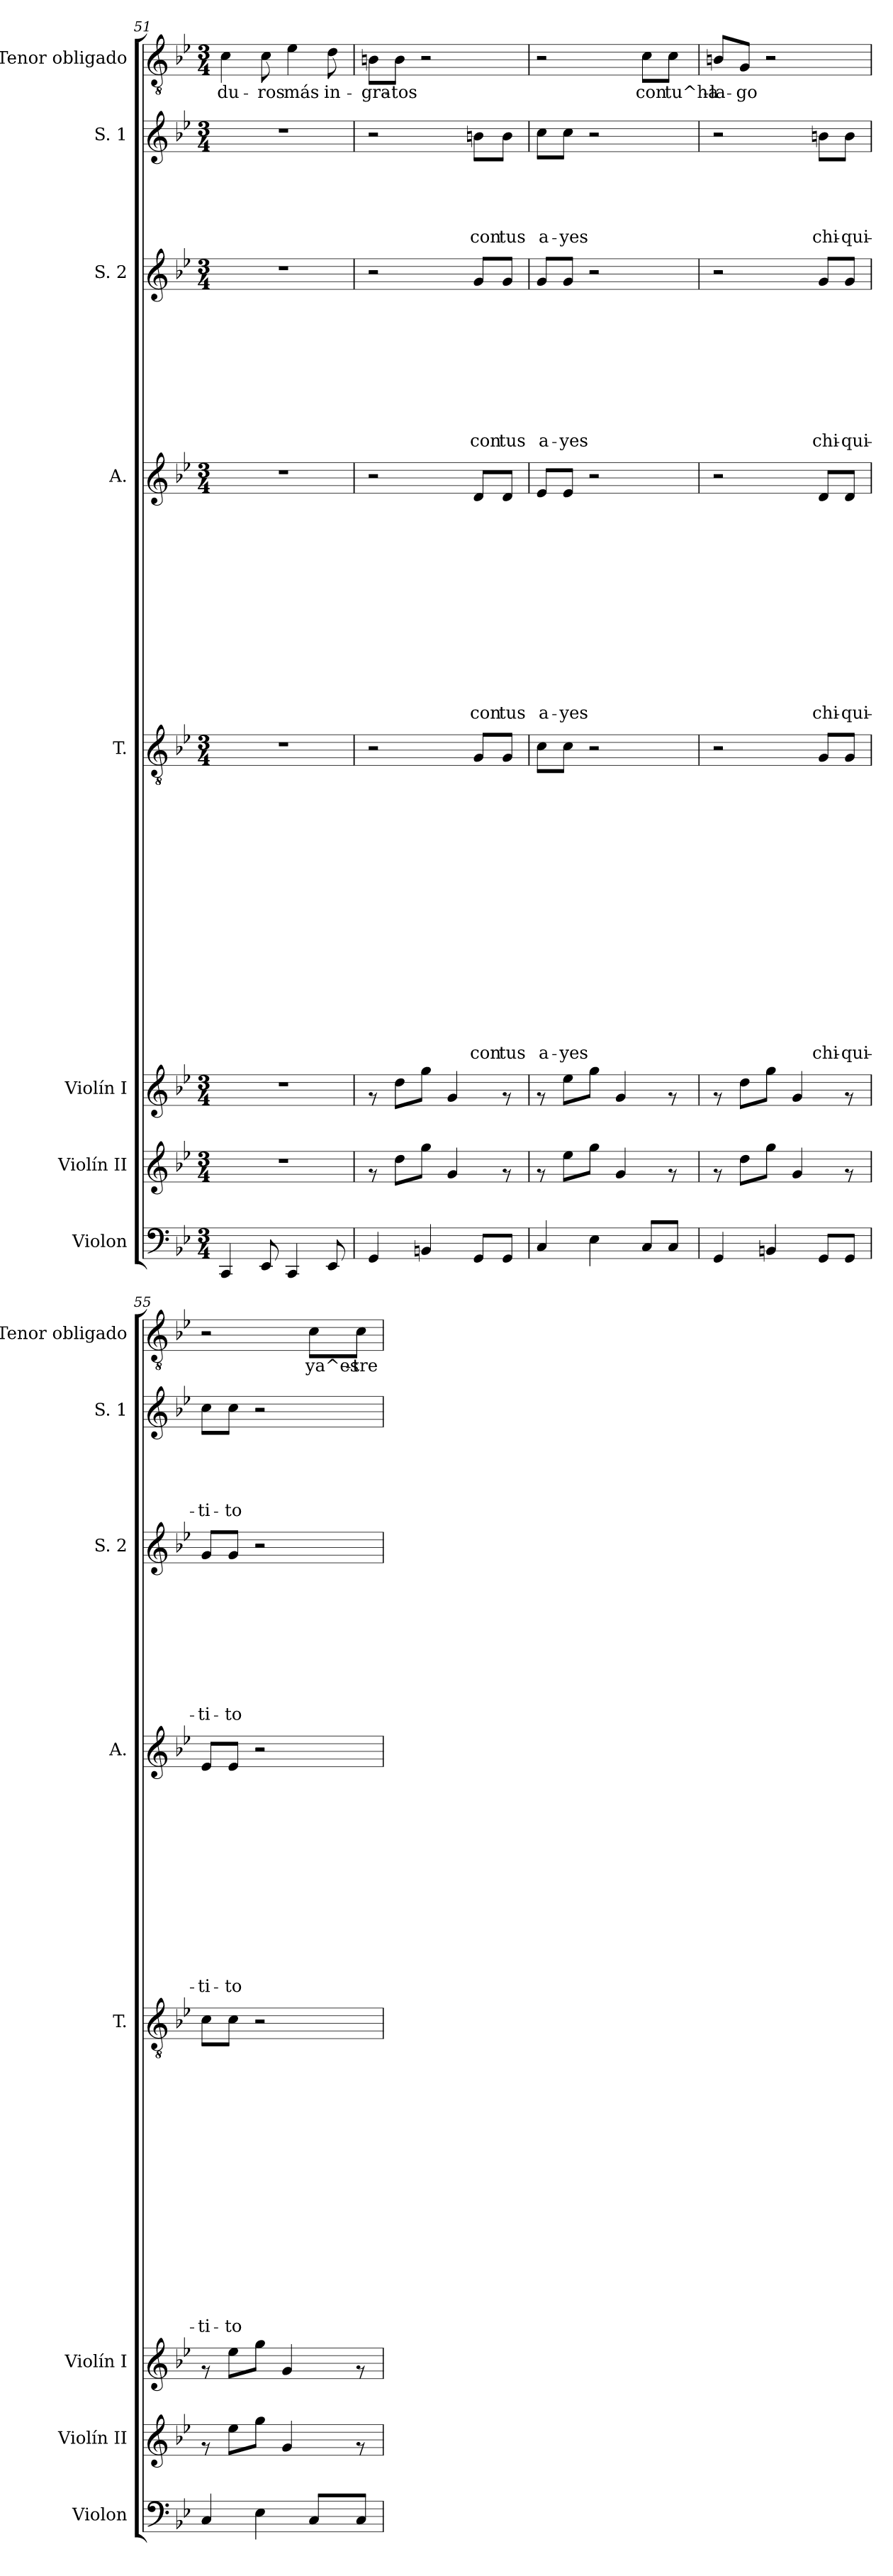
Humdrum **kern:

**kern	**kern	**kern	**kern	**text	**text	**text	**text	**text	**text	**text	**text	**text	**text	**text	**text	**text	**text	**text	**text	**text	**kern	**text	**text	**text	**text	**text	**text	**text	**text	**text	**text	**text	**text	**text	**kern	**text	**text	**text	**text	**text	**text	**text	**text	**text	**kern	**text	**text	**text	**text	**text	**kern	**text
*part8	*part7	*part6	*part5	*part5	*part5	*part5	*part5	*part5	*part5	*part5	*part5	*part5	*part5	*part5	*part5	*part5	*part5	*part5	*part5	*part5	*part4	*part4	*part4	*part4	*part4	*part4	*part4	*part4	*part4	*part4	*part4	*part4	*part4	*part4	*part3	*part3	*part3	*part3	*part3	*part3	*part3	*part3	*part3	*part3	*part2	*part2	*part2	*part2	*part2	*part2	*part1	*part1
*staff8	*staff7	*staff6	*staff5	*staff5	*staff5	*staff5	*staff5	*staff5	*staff5	*staff5	*staff5	*staff5	*staff5	*staff5	*staff5	*staff5	*staff5	*staff5	*staff5	*staff5	*staff4	*staff4	*staff4	*staff4	*staff4	*staff4	*staff4	*staff4	*staff4	*staff4	*staff4	*staff4	*staff4	*staff4	*staff3	*staff3	*staff3	*staff3	*staff3	*staff3	*staff3	*staff3	*staff3	*staff3	*staff2	*staff2	*staff2	*staff2	*staff2	*staff2	*staff1	*staff1
*I"Violon	*I"Violín II	*I"Violín I	*I"T.	*	*	*	*	*	*	*	*	*	*	*	*	*	*	*	*	*	*I"A.	*	*	*	*	*	*	*	*	*	*	*	*	*	*I"S. 2	*	*	*	*	*	*	*	*	*	*I"S. 1	*	*	*	*	*	*I"Tenor obligado	*
*I'Violon	*I'Violín II	*I'Violín I	*I'T.	*	*	*	*	*	*	*	*	*	*	*	*	*	*	*	*	*	*I'A.	*	*	*	*	*	*	*	*	*	*	*	*	*	*I'S. 2	*	*	*	*	*	*	*	*	*	*I'S. 1	*	*	*	*	*	*I'Tenor obligado	*
!!LO:PB:g=z
*clefF4	*clefG2	*clefG2	*clefGv2	*	*	*	*	*	*	*	*	*	*	*	*	*	*	*	*	*	*clefG2	*	*	*	*	*	*	*	*	*	*	*	*	*	*clefG2	*	*	*	*	*	*	*	*	*	*clefG2	*	*	*	*	*	*clefGv2	*
*k[b-e-]	*k[b-e-]	*k[b-e-]	*k[b-e-]	*	*	*	*	*	*	*	*	*	*	*	*	*	*	*	*	*	*k[b-e-]	*	*	*	*	*	*	*	*	*	*	*	*	*	*k[b-e-]	*	*	*	*	*	*	*	*	*	*k[b-e-]	*	*	*	*	*	*k[b-e-]	*
*B-:	*B-:	*B-:	*B-:	*	*	*	*	*	*	*	*	*	*	*	*	*	*	*	*	*	*B-:	*	*	*	*	*	*	*	*	*	*	*	*	*	*B-:	*	*	*	*	*	*	*	*	*	*B-:	*	*	*	*	*	*B-:	*
*M3/4	*M3/4	*M3/4	*M3/4	*	*	*	*	*	*	*	*	*	*	*	*	*	*	*	*	*	*M3/4	*	*	*	*	*	*	*	*	*	*	*	*	*	*M3/4	*	*	*	*	*	*	*	*	*	*M3/4	*	*	*	*	*	*M3/4	*
=51	=51	=51	=51	=51	=51	=51	=51	=51	=51	=51	=51	=51	=51	=51	=51	=51	=51	=51	=51	=51	=51	=51	=51	=51	=51	=51	=51	=51	=51	=51	=51	=51	=51	=51	=51	=51	=51	=51	=51	=51	=51	=51	=51	=51	=51	=51	=51	=51	=51	=51	=51	=51
!	!	!	!	!	!	!	!	!	!	!	!	!	!	!	!	!	!	!	!	!	!	!	!	!	!	!	!	!	!	!	!	!	!	!	!	!	!	!	!	!	!	!	!	!	!	!	!	!	!	!	!	!LO:LY:b
4CC/	2.r	2.r	2.r	.	.	.	.	.	.	.	.	.	.	.	.	.	.	.	.	.	2.r	.	.	.	.	.	.	.	.	.	.	.	.	.	2.r	.	.	.	.	.	.	.	.	.	2.r	.	.	.	.	.	4c\	du-
!	!	!	!	!	!	!	!	!	!	!	!	!	!	!	!	!	!	!	!	!	!	!	!	!	!	!	!	!	!	!	!	!	!	!	!	!	!	!	!	!	!	!	!	!	!	!	!	!	!	!	!	!LO:LY:b
8EE-/	.	.	.	.	.	.	.	.	.	.	.	.	.	.	.	.	.	.	.	.	.	.	.	.	.	.	.	.	.	.	.	.	.	.	.	.	.	.	.	.	.	.	.	.	.	.	.	.	.	.	8c\	-ros
!	!	!	!	!	!	!	!	!	!	!	!	!	!	!	!	!	!	!	!	!	!	!	!	!	!	!	!	!	!	!	!	!	!	!	!	!	!	!	!	!	!	!	!	!	!	!	!	!	!	!	!	!LO:LY:b
4CC/	.	.	.	.	.	.	.	.	.	.	.	.	.	.	.	.	.	.	.	.	.	.	.	.	.	.	.	.	.	.	.	.	.	.	.	.	.	.	.	.	.	.	.	.	.	.	.	.	.	.	4e-\	más
!	!	!	!	!	!	!	!	!	!	!	!	!	!	!	!	!	!	!	!	!	!	!	!	!	!	!	!	!	!	!	!	!	!	!	!	!	!	!	!	!	!	!	!	!	!	!	!	!	!	!	!	!LO:LY:b
8EE-/	.	.	.	.	.	.	.	.	.	.	.	.	.	.	.	.	.	.	.	.	.	.	.	.	.	.	.	.	.	.	.	.	.	.	.	.	.	.	.	.	.	.	.	.	.	.	.	.	.	.	8d\	in-
=52	=52	=52	=52	=52	=52	=52	=52	=52	=52	=52	=52	=52	=52	=52	=52	=52	=52	=52	=52	=52	=52	=52	=52	=52	=52	=52	=52	=52	=52	=52	=52	=52	=52	=52	=52	=52	=52	=52	=52	=52	=52	=52	=52	=52	=52	=52	=52	=52	=52	=52	=52	=52
!	!	!	!	!	!	!	!	!	!	!	!	!	!	!	!	!	!	!	!	!	!	!	!	!	!	!	!	!	!	!	!	!	!	!	!	!	!	!	!	!	!	!	!	!	!	!	!	!	!	!	!	!LO:LY:b
4GG/	8rf	8rf	2r	.	.	.	.	.	.	.	.	.	.	.	.	.	.	.	.	.	2r	.	.	.	.	.	.	.	.	.	.	.	.	.	2r	.	.	.	.	.	.	.	.	.	2r	.	.	.	.	.	8Bn\L	-gra-
!	!	!	!	!	!	!	!	!	!	!	!	!	!	!	!	!	!	!	!	!	!	!	!	!	!	!	!	!	!	!	!	!	!	!	!	!	!	!	!	!	!	!	!	!	!	!	!	!	!	!	!	!LO:LY:b
.	8dd\L	8dd\L	.	.	.	.	.	.	.	.	.	.	.	.	.	.	.	.	.	.	.	.	.	.	.	.	.	.	.	.	.	.	.	.	.	.	.	.	.	.	.	.	.	.	.	.	.	.	.	.	8B\J	-tos
4BBn/	8gg\J	8gg\J	.	.	.	.	.	.	.	.	.	.	.	.	.	.	.	.	.	.	.	.	.	.	.	.	.	.	.	.	.	.	.	.	.	.	.	.	.	.	.	.	.	.	.	.	.	.	.	.	2r	.
.	4g/	4g/	.	.	.	.	.	.	.	.	.	.	.	.	.	.	.	.	.	.	.	.	.	.	.	.	.	.	.	.	.	.	.	.	.	.	.	.	.	.	.	.	.	.	.	.	.	.	.	.	.	.
!	!	!	!	!	!	!	!	!	!	!	!	!	!	!	!	!	!	!	!	!LO:LY:b	!	!	!	!	!	!	!	!	!	!	!	!	!	!LO:LY:b	!	!	!	!	!	!	!	!	!	!LO:LY:b	!	!	!	!	!	!LO:LY:b	!	!
8GG/L	.	.	8G/L	.	.	.	.	.	.	.	.	.	.	.	.	.	.	.	.	con	8d/L	.	.	.	.	.	.	.	.	.	.	.	.	con	8g/L	.	.	.	.	.	.	.	.	con	8bn\L	.	.	.	.	con	.	.
!	!	!	!	!	!	!	!	!	!	!	!	!	!	!	!	!	!	!	!	!LO:LY:b	!	!	!	!	!	!	!	!	!	!	!	!	!	!LO:LY:b	!	!	!	!	!	!	!	!	!	!LO:LY:b	!	!	!	!	!	!LO:LY:b	!	!
8GG/J	8rf	8rf	8G/J	.	.	.	.	.	.	.	.	.	.	.	.	.	.	.	.	tus	8d/J	.	.	.	.	.	.	.	.	.	.	.	.	tus	8g/J	.	.	.	.	.	.	.	.	tus	8b\J	.	.	.	.	tus	.	.
=53	=53	=53	=53	=53	=53	=53	=53	=53	=53	=53	=53	=53	=53	=53	=53	=53	=53	=53	=53	=53	=53	=53	=53	=53	=53	=53	=53	=53	=53	=53	=53	=53	=53	=53	=53	=53	=53	=53	=53	=53	=53	=53	=53	=53	=53	=53	=53	=53	=53	=53	=53	=53
!	!	!	!	!	!	!	!	!	!	!	!	!	!	!	!	!	!	!	!	!LO:LY:b	!	!	!	!	!	!	!	!	!	!	!	!	!	!LO:LY:b	!	!	!	!	!	!	!	!	!	!LO:LY:b	!	!	!	!	!	!LO:LY:b	!	!
4C/	8rf	8rf	8c\L	.	.	.	.	.	.	.	.	.	.	.	.	.	.	.	.	a-	8e-/L	.	.	.	.	.	.	.	.	.	.	.	.	a-	8g/L	.	.	.	.	.	.	.	.	a-	8cc\L	.	.	.	.	a-	2r	.
!	!	!	!	!	!	!	!	!	!	!	!	!	!	!	!	!	!	!	!	!LO:LY:b	!	!	!	!	!	!	!	!	!	!	!	!	!	!LO:LY:b	!	!	!	!	!	!	!	!	!	!LO:LY:b	!	!	!	!	!	!LO:LY:b	!	!
.	8ee-\L	8ee-\L	8c\J	.	.	.	.	.	.	.	.	.	.	.	.	.	.	.	.	-yes	8e-/J	.	.	.	.	.	.	.	.	.	.	.	.	-yes	8g/J	.	.	.	.	.	.	.	.	-yes	8cc\J	.	.	.	.	-yes	.	.
4E-\	8gg\J	8gg\J	2r	.	.	.	.	.	.	.	.	.	.	.	.	.	.	.	.	.	2r	.	.	.	.	.	.	.	.	.	.	.	.	.	2r	.	.	.	.	.	.	.	.	.	2r	.	.	.	.	.	.	.
.	4g/	4g/	.	.	.	.	.	.	.	.	.	.	.	.	.	.	.	.	.	.	.	.	.	.	.	.	.	.	.	.	.	.	.	.	.	.	.	.	.	.	.	.	.	.	.	.	.	.	.	.	.	.
!	!	!	!	!	!	!	!	!	!	!	!	!	!	!	!	!	!	!	!	!	!	!	!	!	!	!	!	!	!	!	!	!	!	!	!	!	!	!	!	!	!	!	!	!	!	!	!	!	!	!	!	!LO:LY:b
8C/L	.	.	.	.	.	.	.	.	.	.	.	.	.	.	.	.	.	.	.	.	.	.	.	.	.	.	.	.	.	.	.	.	.	.	.	.	.	.	.	.	.	.	.	.	.	.	.	.	.	.	8c\L	con
!	!	!	!	!	!	!	!	!	!	!	!	!	!	!	!	!	!	!	!	!	!	!	!	!	!	!	!	!	!	!	!	!	!	!	!	!	!	!	!	!	!	!	!	!	!	!	!	!	!	!	!	!LO:LY:b
8C/J	8rf	8rf	.	.	.	.	.	.	.	.	.	.	.	.	.	.	.	.	.	.	.	.	.	.	.	.	.	.	.	.	.	.	.	.	.	.	.	.	.	.	.	.	.	.	.	.	.	.	.	.	8c\J	tu^ha-
=54	=54	=54	=54	=54	=54	=54	=54	=54	=54	=54	=54	=54	=54	=54	=54	=54	=54	=54	=54	=54	=54	=54	=54	=54	=54	=54	=54	=54	=54	=54	=54	=54	=54	=54	=54	=54	=54	=54	=54	=54	=54	=54	=54	=54	=54	=54	=54	=54	=54	=54	=54	=54
!	!	!	!	!	!	!	!	!	!	!	!	!	!	!	!	!	!	!	!	!	!	!	!	!	!	!	!	!	!	!	!	!	!	!	!	!	!	!	!	!	!	!	!	!	!	!	!	!	!	!	!	!LO:LY:b
4GG/	8rf	8rf	2r	.	.	.	.	.	.	.	.	.	.	.	.	.	.	.	.	.	2r	.	.	.	.	.	.	.	.	.	.	.	.	.	2r	.	.	.	.	.	.	.	.	.	2r	.	.	.	.	.	8Bn/L	-la-
!	!	!	!	!	!	!	!	!	!	!	!	!	!	!	!	!	!	!	!	!	!	!	!	!	!	!	!	!	!	!	!	!	!	!	!	!	!	!	!	!	!	!	!	!	!	!	!	!	!	!	!	!LO:LY:b
.	8dd\L	8dd\L	.	.	.	.	.	.	.	.	.	.	.	.	.	.	.	.	.	.	.	.	.	.	.	.	.	.	.	.	.	.	.	.	.	.	.	.	.	.	.	.	.	.	.	.	.	.	.	.	8G/J	-go
4BBn/	8gg\J	8gg\J	.	.	.	.	.	.	.	.	.	.	.	.	.	.	.	.	.	.	.	.	.	.	.	.	.	.	.	.	.	.	.	.	.	.	.	.	.	.	.	.	.	.	.	.	.	.	.	.	2r	.
.	4g/	4g/	.	.	.	.	.	.	.	.	.	.	.	.	.	.	.	.	.	.	.	.	.	.	.	.	.	.	.	.	.	.	.	.	.	.	.	.	.	.	.	.	.	.	.	.	.	.	.	.	.	.
!	!	!	!	!	!	!	!	!	!	!	!	!	!	!	!	!	!	!	!	!LO:LY:b	!	!	!	!	!	!	!	!	!	!	!	!	!	!LO:LY:b	!	!	!	!	!	!	!	!	!	!LO:LY:b	!	!	!	!	!	!LO:LY:b	!	!
8GG/L	.	.	8G/L	.	.	.	.	.	.	.	.	.	.	.	.	.	.	.	.	chi-	8d/L	.	.	.	.	.	.	.	.	.	.	.	.	chi-	8g/L	.	.	.	.	.	.	.	.	chi-	8bn\L	.	.	.	.	chi-	.	.
!	!	!	!	!	!	!	!	!	!	!	!	!	!	!	!	!	!	!	!	!LO:LY:b	!	!	!	!	!	!	!	!	!	!	!	!	!	!LO:LY:b	!	!	!	!	!	!	!	!	!	!LO:LY:b	!	!	!	!	!	!LO:LY:b	!	!
8GG/J	8rf	8rf	8G/J	.	.	.	.	.	.	.	.	.	.	.	.	.	.	.	.	-qui-	8d/J	.	.	.	.	.	.	.	.	.	.	.	.	-qui-	8g/J	.	.	.	.	.	.	.	.	-qui-	8b\J	.	.	.	.	-qui-	.	.
!!LO:LB:g=z
=55	=55	=55	=55	=55	=55	=55	=55	=55	=55	=55	=55	=55	=55	=55	=55	=55	=55	=55	=55	=55	=55	=55	=55	=55	=55	=55	=55	=55	=55	=55	=55	=55	=55	=55	=55	=55	=55	=55	=55	=55	=55	=55	=55	=55	=55	=55	=55	=55	=55	=55	=55	=55
!	!	!	!	!	!	!	!	!	!	!	!	!	!	!	!	!	!	!	!	!LO:LY:b	!	!	!	!	!	!	!	!	!	!	!	!	!	!LO:LY:b	!	!	!	!	!	!	!	!	!	!LO:LY:b	!	!	!	!	!	!LO:LY:b	!	!
4C/	8rf	8rf	8c\L	.	.	.	.	.	.	.	.	.	.	.	.	.	.	.	.	-ti-	8e-/L	.	.	.	.	.	.	.	.	.	.	.	.	-ti-	8g/L	.	.	.	.	.	.	.	.	-ti-	8cc\L	.	.	.	.	-ti-	2r	.
!	!	!	!	!	!	!	!	!	!	!	!	!	!	!	!	!	!	!	!	!LO:LY:b	!	!	!	!	!	!	!	!	!	!	!	!	!	!LO:LY:b	!	!	!	!	!	!	!	!	!	!LO:LY:b	!	!	!	!	!	!LO:LY:b	!	!
.	8ee-\L	8ee-\L	8c\J	.	.	.	.	.	.	.	.	.	.	.	.	.	.	.	.	-to	8e-/J	.	.	.	.	.	.	.	.	.	.	.	.	-to	8g/J	.	.	.	.	.	.	.	.	-to	8cc\J	.	.	.	.	-to	.	.
4E-\	8gg\J	8gg\J	2r	.	.	.	.	.	.	.	.	.	.	.	.	.	.	.	.	.	2r	.	.	.	.	.	.	.	.	.	.	.	.	.	2r	.	.	.	.	.	.	.	.	.	2r	.	.	.	.	.	.	.
.	4g/	4g/	.	.	.	.	.	.	.	.	.	.	.	.	.	.	.	.	.	.	.	.	.	.	.	.	.	.	.	.	.	.	.	.	.	.	.	.	.	.	.	.	.	.	.	.	.	.	.	.	.	.
!	!	!	!	!	!	!	!	!	!	!	!	!	!	!	!	!	!	!	!	!	!	!	!	!	!	!	!	!	!	!	!	!	!	!	!	!	!	!	!	!	!	!	!	!	!	!	!	!	!	!	!	!LO:LY:b
8C/L	.	.	.	.	.	.	.	.	.	.	.	.	.	.	.	.	.	.	.	.	.	.	.	.	.	.	.	.	.	.	.	.	.	.	.	.	.	.	.	.	.	.	.	.	.	.	.	.	.	.	8c\L	ya^es-
!	!	!	!	!	!	!	!	!	!	!	!	!	!	!	!	!	!	!	!	!	!	!	!	!	!	!	!	!	!	!	!	!	!	!	!	!	!	!	!	!	!	!	!	!	!	!	!	!	!	!	!	!LO:LY:b
8C/J	8rf	8rf	.	.	.	.	.	.	.	.	.	.	.	.	.	.	.	.	.	.	.	.	.	.	.	.	.	.	.	.	.	.	.	.	.	.	.	.	.	.	.	.	.	.	.	.	.	.	.	.	8c\J	-tre-
=	=	=	=	=	=	=	=	=	=	=	=	=	=	=	=	=	=	=	=	=	=	=	=	=	=	=	=	=	=	=	=	=	=	=	=	=	=	=	=	=	=	=	=	=	=	=	=	=	=	=	=	=
*-	*-	*-	*-	*-	*-	*-	*-	*-	*-	*-	*-	*-	*-	*-	*-	*-	*-	*-	*-	*-	*-	*-	*-	*-	*-	*-	*-	*-	*-	*-	*-	*-	*-	*-	*-	*-	*-	*-	*-	*-	*-	*-	*-	*-	*-	*-	*-	*-	*-	*-	*-	*-
